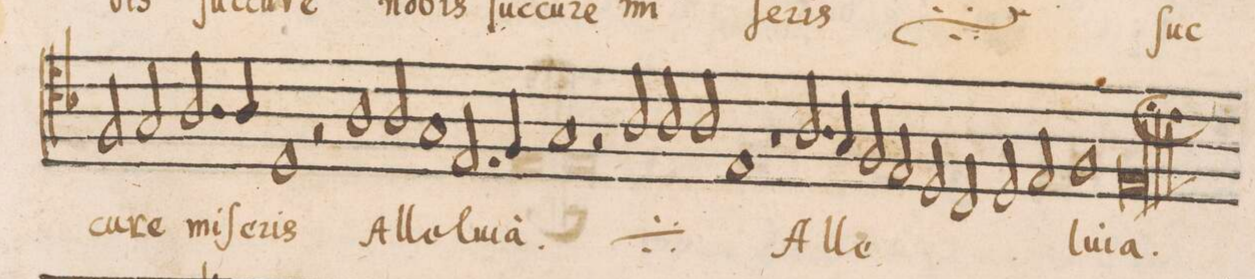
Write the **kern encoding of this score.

**kern	**text
*I"TENOR	*
*clefC4	*
*k[b-]	*
*met(C)	*
*M2/1	*
2F/	-cu-
2G/	-re
2.A/	mi-
4A/	-ſe-
=48-	=48-
1D	  ris
2r	.
1A/	Al-
=49-	=49-
2A/	-le-
1G	.
=50-	=50-
2.E/	-lu-
4F/	-ia.
1G	.
=51-	=51-
2r	.
*	*ij
2A/	Al-
2A/	-le-
2A/	-lu-
=52-	=52-
1E	-ia
*	*Xij
1r	.
=53-	=53-
2.A/	Al-
4G/	-le-
2F/	.
2E/	.
=54-	=54-
2D/	.
2C/	.
2D/	.
2E/	.
=55-	=55-
1F	-lu-
[1El	-ia.
=56-	=56-
0E]	.
==	==
*-	*-
